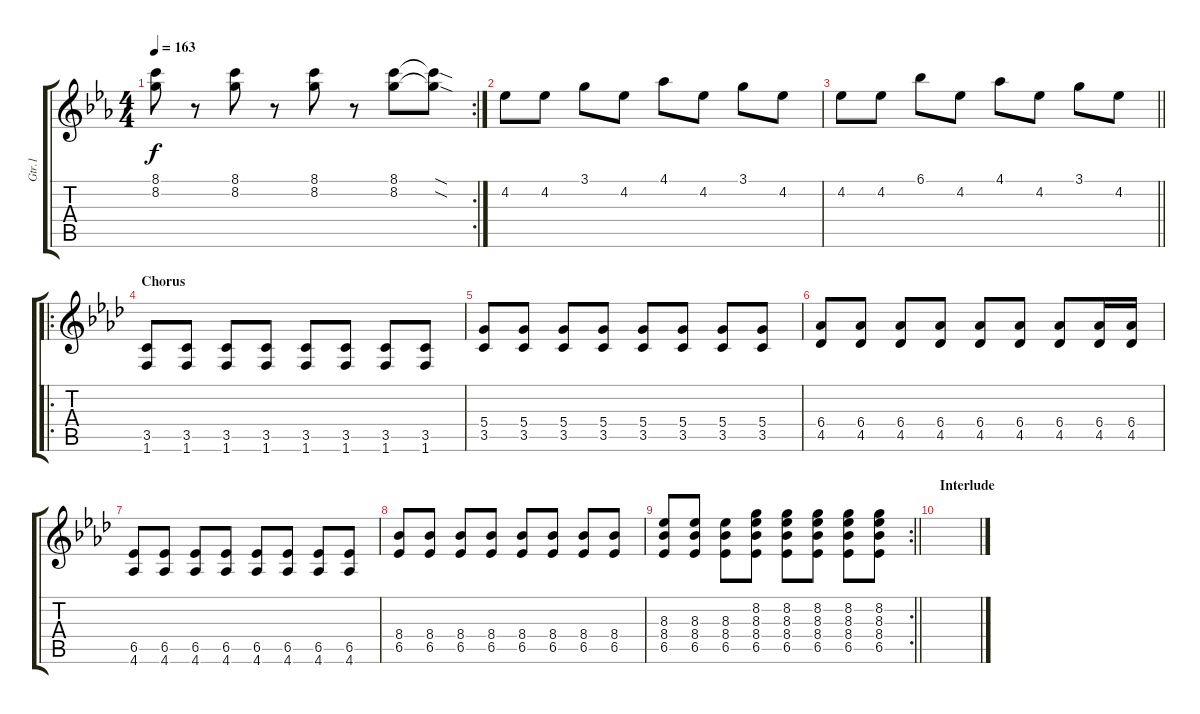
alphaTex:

\track ("Gtr.1" "Gtr.1") {instrument distortionguitar}
\staff {score tabs}
\tuning (E4 B3 G3 D3 A2 E2) {hide}
\rc 2
\ts (4 4)
\tempo 163
\clef g2
\ks cminor
(8.1 8.2).8{dy f} r.8 (8.1 8.2).8 r.8 (8.1 8.2).8 r.8 (8.1 8.2).8 (8.1{sod t} 8.2{sod t}).8 |
4.2.8 4.2.8 3.1.8 4.2.8 4.1.8 4.2.8 3.1.8 4.2.8 |
\barLineRight lightlight
4.2.8 4.2.8 6.1.8 4.2.8 4.1.8 4.2.8 3.1.8 4.2.8 |
\ro
\section ("" "Chorus")
\ks fminor
(3.5 1.6).8 (3.5 1.6).8 (3.5 1.6).8 (3.5 1.6).8 (3.5 1.6).8 (3.5 1.6).8 (3.5 1.6).8 (3.5 1.6).8 |
(5.4 3.5).8 (5.4 3.5).8 (5.4 3.5).8 (5.4 3.5).8 (5.4 3.5).8 (5.4 3.5).8 (5.4 3.5).8 (5.4 3.5).8 |
(6.4 4.5).8 (6.4 4.5).8 (6.4 4.5).8 (6.4 4.5).8 (6.4 4.5).8 (6.4 4.5).8 (6.4 4.5).8 (6.4 4.5).16 (6.4 4.5).16 |
(6.5 4.6).8 (6.5 4.6).8 (6.5 4.6).8 (6.5 4.6).8 (6.5 4.6).8 (6.5 4.6).8 (6.5 4.6).8 (6.5 4.6).8 |
(8.4 6.5).8 (8.4 6.5).8 (8.4 6.5).8 (8.4 6.5).8 (8.4 6.5).8 (8.4 6.5).8 (8.4 6.5).8 (8.4 6.5).8 |
\rc 2
\barLineRight lightlight
(8.3 8.4 6.5).8 (8.3 8.4 6.5).8 (8.3 8.4 6.5).8 (8.2 8.3 8.4 6.5).8 (8.2 8.3 8.4 6.5).8 (8.2 8.3 8.4 6.5).8 (8.2 8.3 8.4 6.5).8 (8.2 8.3 8.4 6.5).8 |
\section ("" "Interlude")
